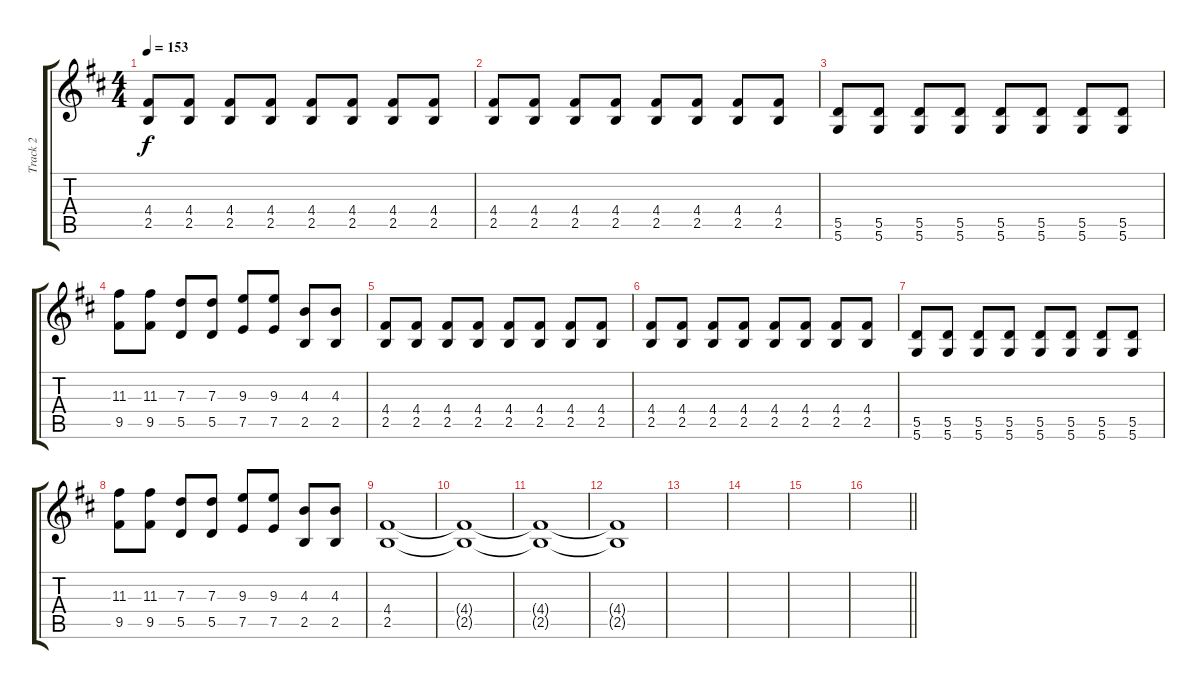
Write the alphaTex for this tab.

\track ("Track 2" "Track 2") {instrument overdrivenguitar}
\staff {score tabs}
\tuning (E4 B3 G3 D3 A2 D2) {hide}
\ts (4 4)
\tempo 153
\clef g2
\ks bminor
(4.4 2.5).8{dy f} (4.4 2.5).8 (4.4 2.5).8 (4.4 2.5).8 (4.4 2.5).8 (4.4 2.5).8 (4.4 2.5).8 (4.4 2.5).8 |
(4.4 2.5).8 (4.4 2.5).8 (4.4 2.5).8 (4.4 2.5).8 (4.4 2.5).8 (4.4 2.5).8 (4.4 2.5).8 (4.4 2.5).8 |
(5.5 5.6).8 (5.5 5.6).8 (5.5 5.6).8 (5.5 5.6).8 (5.5 5.6).8 (5.5 5.6).8 (5.5 5.6).8 (5.5 5.6).8 |
(11.3 9.5).8 (11.3 9.5).8 (7.3 5.5).8 (7.3 5.5).8 (9.3 7.5).8 (9.3 7.5).8 (4.3 2.5).8 (4.3 2.5).8 |
(4.4 2.5).8 (4.4 2.5).8 (4.4 2.5).8 (4.4 2.5).8 (4.4 2.5).8 (4.4 2.5).8 (4.4 2.5).8 (4.4 2.5).8 |
(4.4 2.5).8 (4.4 2.5).8 (4.4 2.5).8 (4.4 2.5).8 (4.4 2.5).8 (4.4 2.5).8 (4.4 2.5).8 (4.4 2.5).8 |
(5.5 5.6).8 (5.5 5.6).8 (5.5 5.6).8 (5.5 5.6).8 (5.5 5.6).8 (5.5 5.6).8 (5.5 5.6).8 (5.5 5.6).8 |
(11.3 9.5).8 (11.3 9.5).8 (7.3 5.5).8 (7.3 5.5).8 (9.3 7.5).8 (9.3 7.5).8 (4.3 2.5).8 (4.3 2.5).8 |
(4.4 2.5).1{volume 0} |
(4.4{t} 2.5{t}).1 |
(4.4{t} 2.5{t}).1 |
(4.4{t} 2.5{t}).1 |
|
|
|
\barLineRight lightlight
